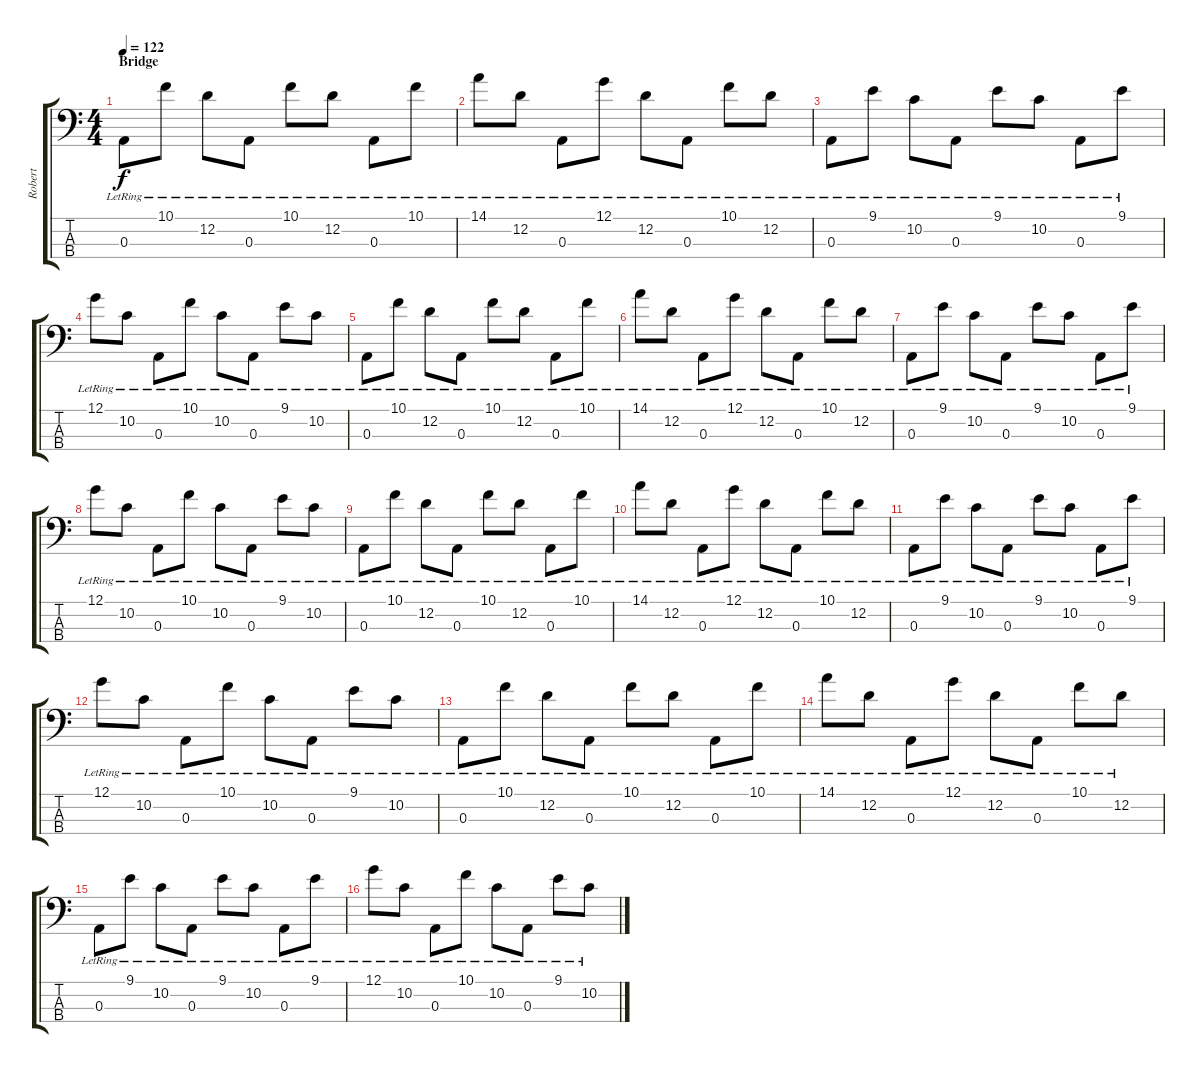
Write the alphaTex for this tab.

\track ("Robert" "Robert") {instrument electricbassfinger}
\staff {score tabs}
\tuning (G2 D2 A1 E1) {hide}
\ts (4 4)
\section ("" "Bridge")
\tempo 122
\clef f4
\ks c
0.3{lr}.8{dy f} 10.1{lr}.8 12.2{lr}.8 0.3{lr}.8 10.1{lr}.8 12.2{lr}.8 0.3{lr}.8 10.1{lr}.8 |
14.1{lr}.8 12.2{lr}.8 0.3{lr}.8 12.1{lr}.8 12.2{lr}.8 0.3{lr}.8 10.1{lr}.8 12.2{lr}.8 |
0.3{lr}.8 9.1{lr}.8 10.2{lr}.8 0.3{lr}.8 9.1{lr}.8 10.2{lr}.8 0.3{lr}.8 9.1{lr}.8 |
12.1{lr}.8 10.2{lr}.8 0.3{lr}.8 10.1{lr}.8 10.2{lr}.8 0.3{lr}.8 9.1{lr}.8 10.2{lr}.8 |
0.3{lr}.8 10.1{lr}.8 12.2{lr}.8 0.3{lr}.8 10.1{lr}.8 12.2{lr}.8 0.3{lr}.8 10.1{lr}.8 |
14.1{lr}.8 12.2{lr}.8 0.3{lr}.8 12.1{lr}.8 12.2{lr}.8 0.3{lr}.8 10.1{lr}.8 12.2{lr}.8 |
0.3{lr}.8 9.1{lr}.8 10.2{lr}.8 0.3{lr}.8 9.1{lr}.8 10.2{lr}.8 0.3{lr}.8 9.1{lr}.8 |
12.1{lr}.8 10.2{lr}.8 0.3{lr}.8 10.1{lr}.8 10.2{lr}.8 0.3{lr}.8 9.1{lr}.8 10.2{lr}.8 |
0.3{lr}.8 10.1{lr}.8 12.2{lr}.8 0.3{lr}.8 10.1{lr}.8 12.2{lr}.8 0.3{lr}.8 10.1{lr}.8 |
14.1{lr}.8 12.2{lr}.8 0.3{lr}.8 12.1{lr}.8 12.2{lr}.8 0.3{lr}.8 10.1{lr}.8 12.2{lr}.8 |
0.3{lr}.8 9.1{lr}.8 10.2{lr}.8 0.3{lr}.8 9.1{lr}.8 10.2{lr}.8 0.3{lr}.8 9.1{lr}.8 |
12.1{lr}.8 10.2{lr}.8 0.3{lr}.8 10.1{lr}.8 10.2{lr}.8 0.3{lr}.8 9.1{lr}.8 10.2{lr}.8 |
0.3{lr}.8 10.1{lr}.8 12.2{lr}.8 0.3{lr}.8 10.1{lr}.8 12.2{lr}.8 0.3{lr}.8 10.1{lr}.8 |
14.1{lr}.8 12.2{lr}.8 0.3{lr}.8 12.1{lr}.8 12.2{lr}.8 0.3{lr}.8 10.1{lr}.8 12.2{lr}.8 |
0.3{lr}.8 9.1{lr}.8 10.2{lr}.8 0.3{lr}.8 9.1{lr}.8 10.2{lr}.8 0.3{lr}.8 9.1{lr}.8 |
12.1{lr}.8 10.2{lr}.8 0.3{lr}.8 10.1{lr}.8 10.2{lr}.8 0.3{lr}.8 9.1{lr}.8 10.2{lr}.8
